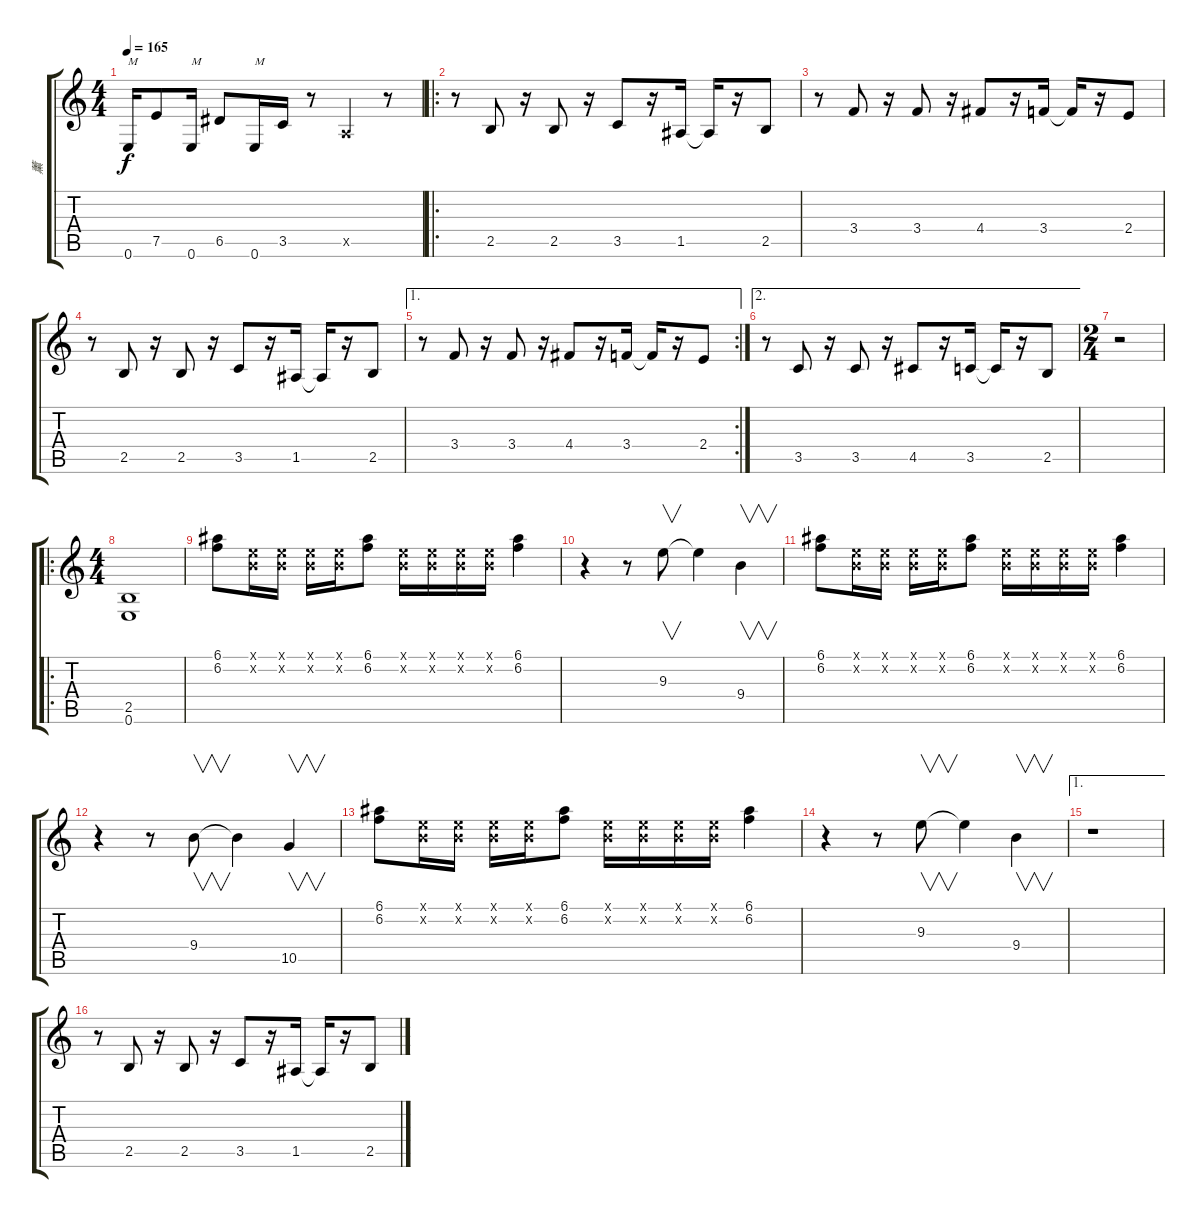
\track ("薰" "薰") {instrument distortionguitar}
\staff {score tabs}
\tuning (E4 B3 G3 D3 A2 E2) {hide}
\ts (4 4)
\tempo 165
\clef g2
\ks c
0.6.16{txt "M" dy f} 7.5.8 0.6.16{txt "M"} 6.5.8 0.6.16{txt "M"} 3.5.16 r.8 0.5{x}.4 r.8 |
\ro
r.8 2.5.8 r.16 2.5.8 r.16 3.5.8 r.16 1.5.16 1.5{t}.16 r.16 2.5.8 |
r.8 3.4.8 r.16 3.4.8 r.16 4.4.8 r.16 3.4.16 3.4{t}.16 r.16 2.4.8 |
r.8 2.5.8 r.16 2.5.8 r.16 3.5.8 r.16 1.5.16 1.5{t}.16 r.16 2.5.8 |
\ae 1
\rc 2
r.8 3.4.8 r.16 3.4.8 r.16 4.4.8 r.16 3.4.16 3.4{t}.16 r.16 2.4.8 |
\ae 2
r.8 3.5.8 r.16 3.5.8 r.16 4.5.8 r.16 3.5.16 3.5{t}.16 r.16 2.5.8 |
\ts (2 4)
r.2 |
\ro
\ts (4 4)
(2.5 0.6).1 |
(6.1 6.2).8 (0.1{x} 0.2{x}).16 (0.1{x} 0.2{x}).16 (0.1{x} 0.2{x}).16 (0.1{x} 0.2{x}).16 (6.1 6.2).8 (0.1{x} 0.2{x}).16 (0.1{x} 0.2{x}).16 (0.1{x} 0.2{x}).16 (0.1{x} 0.2{x}).16 (6.1 6.2).4 |
r.4 r.8 9.3.8{v} 9.3{t}.4 9.4.4{v} |
(6.1 6.2).8 (0.1{x} 0.2{x}).16 (0.1{x} 0.2{x}).16 (0.1{x} 0.2{x}).16 (0.1{x} 0.2{x}).16 (6.1 6.2).8 (0.1{x} 0.2{x}).16 (0.1{x} 0.2{x}).16 (0.1{x} 0.2{x}).16 (0.1{x} 0.2{x}).16 (6.1 6.2).4 |
r.4 r.8 9.4.8{v} 9.4{t}.4 10.5.4{v} |
(6.1 6.2).8 (0.1{x} 0.2{x}).16 (0.1{x} 0.2{x}).16 (0.1{x} 0.2{x}).16 (0.1{x} 0.2{x}).16 (6.1 6.2).8 (0.1{x} 0.2{x}).16 (0.1{x} 0.2{x}).16 (0.1{x} 0.2{x}).16 (0.1{x} 0.2{x}).16 (6.1 6.2).4 |
r.4 r.8 9.3.8{v} 9.3{t}.4 9.4.4{v} |
\ae 1
r.1 |
r.8 2.5.8 r.16 2.5.8 r.16 3.5.8 r.16 1.5.16 1.5{t}.16 r.16 2.5.8
